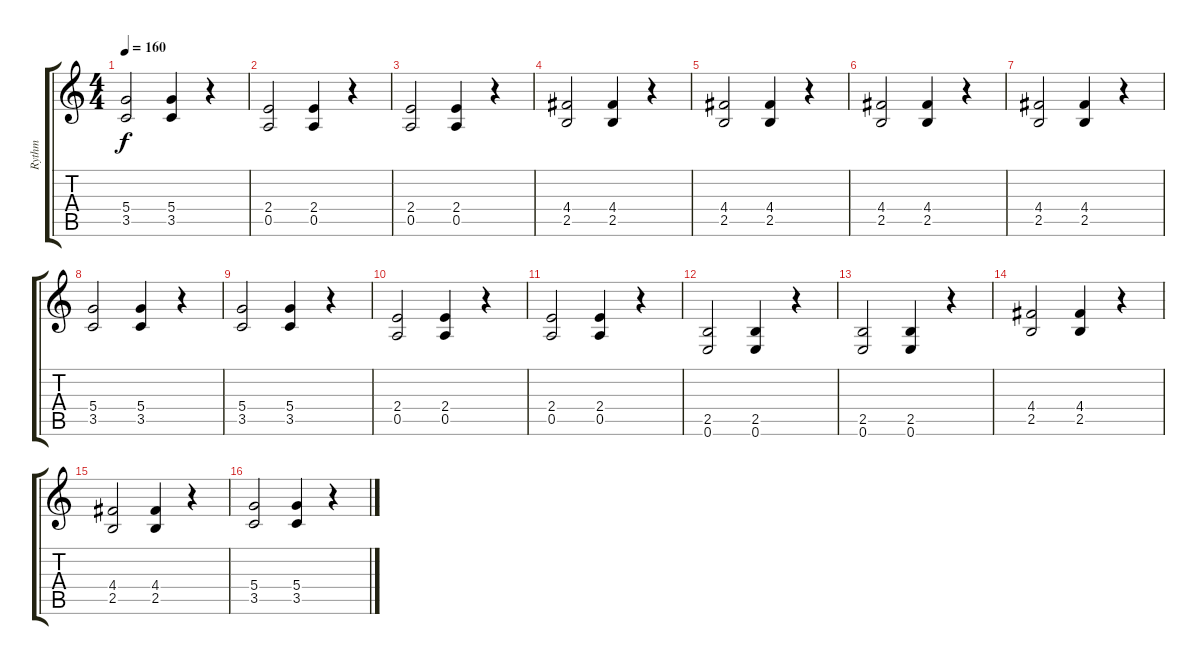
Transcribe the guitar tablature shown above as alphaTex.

\track ("Rythm" "Rythm") {instrument acousticguitarsteel}
\staff {score tabs}
\tuning (E4 B3 G3 D3 A2 E2) {hide}
\ts (4 4)
\tempo 160
\clef g2
\ks c
(5.4 3.5).2{dy f} (5.4 3.5).4 r.4 |
(2.4 0.5).2 (2.4 0.5).4 r.4 |
(2.4 0.5).2 (2.4 0.5).4 r.4 |
(4.4 2.5).2{instrument distortionguitar} (4.4 2.5).4 r.4 |
(4.4 2.5).2 (4.4 2.5).4 r.4 |
\section ("" "")
(4.4 2.5).2 (4.4 2.5).4 r.4 |
(4.4 2.5).2 (4.4 2.5).4 r.4 |
(5.4 3.5).2 (5.4 3.5).4 r.4 |
(5.4 3.5).2 (5.4 3.5).4 r.4 |
(2.4 0.5).2 (2.4 0.5).4 r.4 |
(2.4 0.5).2 (2.4 0.5).4 r.4 |
(2.5 0.6).2 (2.5 0.6).4 r.4 |
(2.5 0.6).2 (2.5 0.6).4 r.4 |
\section ("" "")
(4.4 2.5).2{instrument distortionguitar} (4.4 2.5).4 r.4 |
(4.4 2.5).2 (4.4 2.5).4 r.4 |
(5.4 3.5).2 (5.4 3.5).4 r.4
